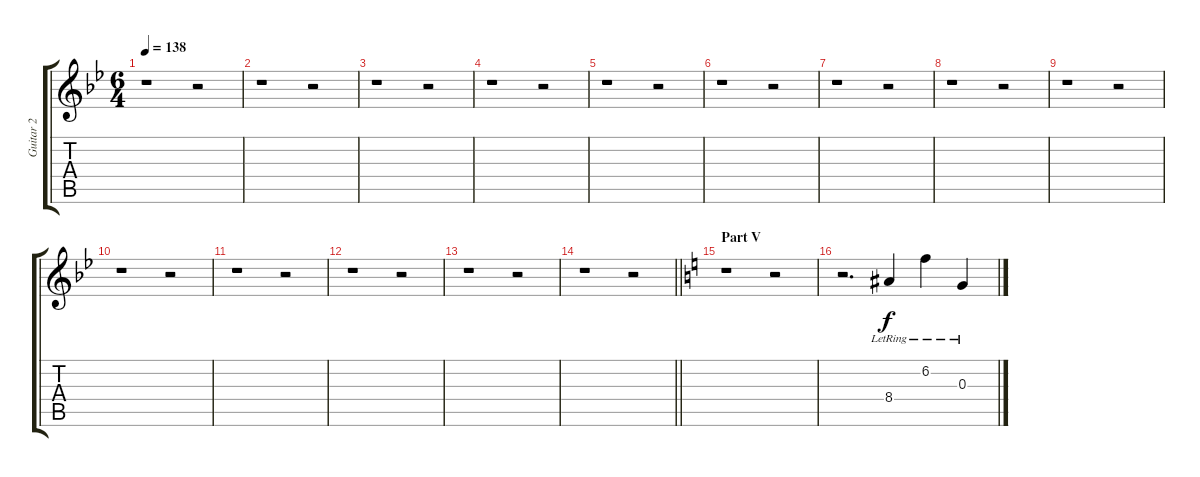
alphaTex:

\track ("Guitar 2" "Guitar 2") {instrument electricguitarclean}
\staff {score tabs}
\tuning (E4 B3 G3 D3 A2 E2) {hide}
\ts (6 4)
\tempo 138
\clef g2
\ks gminor
r.1{dy mf} r.2 |
r.1 r.2 |
r.1 r.2 |
r.1 r.2 |
r.1 r.2 |
r.1 r.2 |
r.1 r.2 |
r.1 r.2 |
r.1 r.2 |
r.1 r.2 |
r.1 r.2 |
r.1 r.2 |
r.1 r.2 |
\barLineRight lightlight
r.1 r.2 |
\section ("" "Part V")
\ks c
r.1{instrument electricguitarclean} r.2 |
r.2{d} 8.4{lr}.4{dy f} 6.2{lr}.4 0.3{lr}.4
